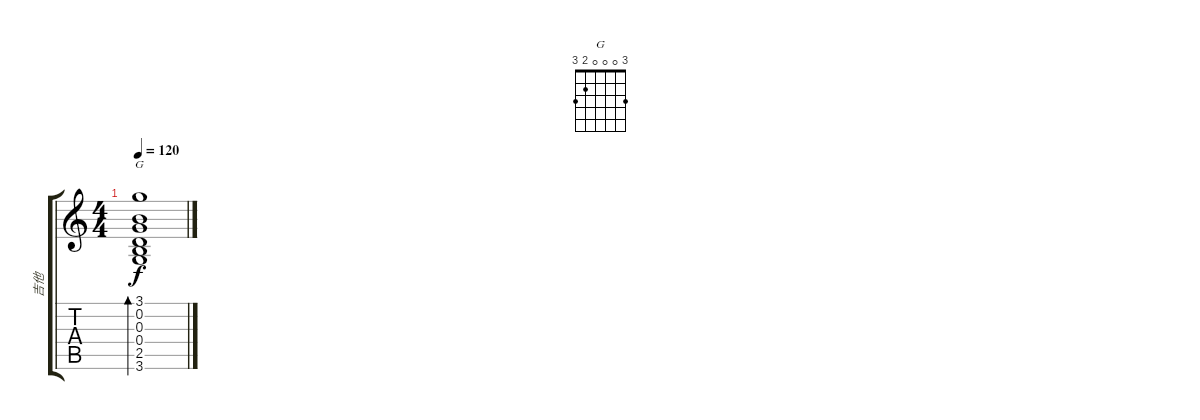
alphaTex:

\track ("吉他" "吉他") {instrument acousticguitarsteel}
\staff {score tabs}
\tuning (E4 B3 G3 D3 A2 E2) {hide}
\chord ("G" 3 0 0 0 2 3)
\ts (4 4)
\tempo 120
\clef g2
\ks c
(3.1 0.2 0.3 0.4 2.5 3.6).1{bd 480 ch "G" dy f}
